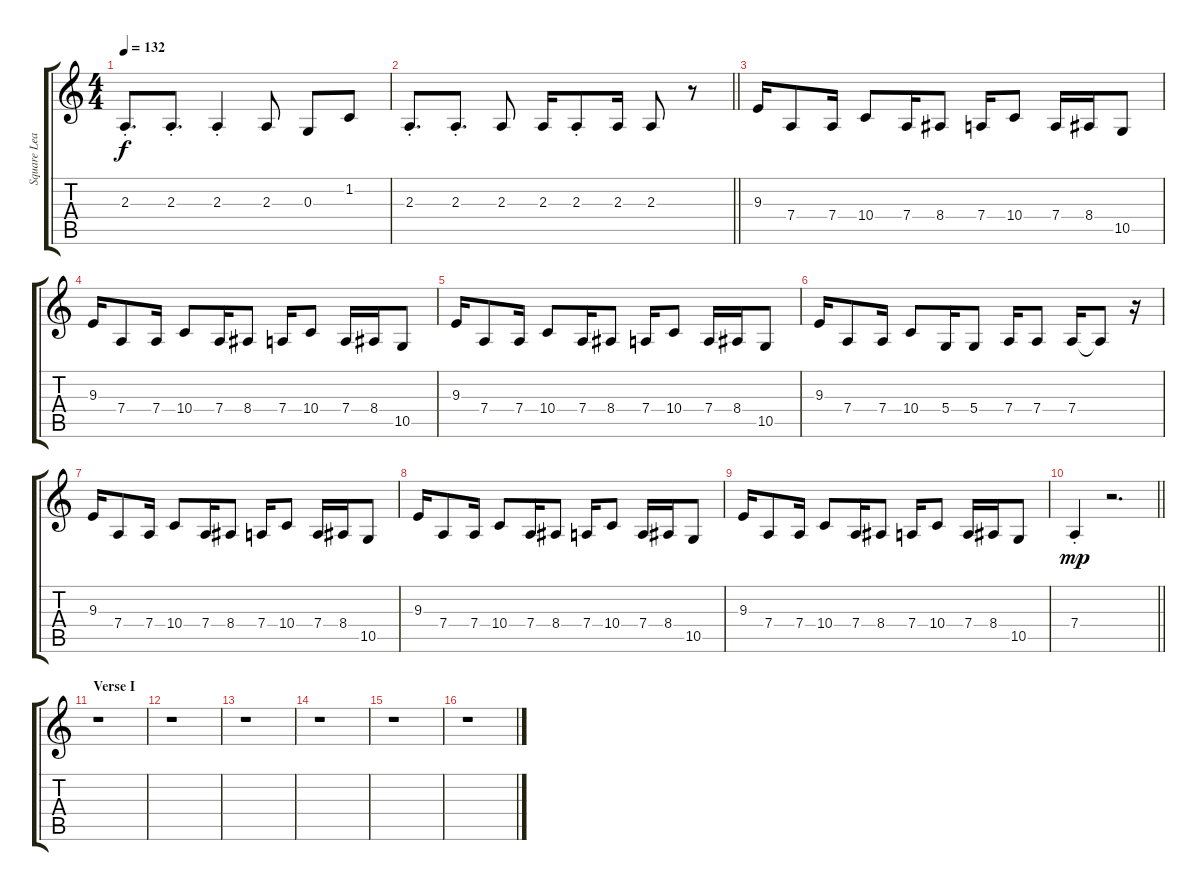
\track ("Square Lead" "Square Lea") {instrument lead1square}
\staff {score tabs}
\tuning (E4 B3 G3 D3 A2 E2) {hide}
\ts (4 4)
\tempo 132
\clef g2
\ks c
2.3{st}.8{d dy f} 2.3{st}.8{d} 2.3{st}.4 2.3.8 0.3.8 1.2.8 |
\barLineRight lightlight
2.3{st}.8{d} 2.3{st}.8{d} 2.3.8 2.3.16 2.3{st}.8 2.3.16 2.3.8 r.8 |
\section ("" "")
9.3.16 7.4.8 7.4.16 10.4.8 7.4.16 8.4.8 7.4.16 10.4.8 7.4.16 8.4.16 10.5.8 |
9.3.16 7.4.8 7.4.16 10.4.8 7.4.16 8.4.8 7.4.16 10.4.8 7.4.16 8.4.16 10.5.8 |
9.3.16 7.4.8 7.4.16 10.4.8 7.4.16 8.4.8 7.4.16 10.4.8 7.4.16 8.4.16 10.5.8 |
9.3.16 7.4.8 7.4.16 10.4.8 5.4.16 5.4.8 7.4.16 7.4.8 7.4.16 7.4{t}.8 r.16 |
9.3.16 7.4.8 7.4.16 10.4.8 7.4.16 8.4.8 7.4.16 10.4.8 7.4.16 8.4.16 10.5.8 |
9.3.16 7.4.8 7.4.16 10.4.8 7.4.16 8.4.8 7.4.16 10.4.8 7.4.16 8.4.16 10.5.8 |
9.3.16 7.4.8 7.4.16 10.4.8 7.4.16 8.4.8 7.4.16 10.4.8 7.4.16 8.4.16 10.5.8 |
\barLineRight lightlight
7.4{st}.4{dy mp} r.2{d} |
\section ("" "Verse I")
r.1 |
r.1 |
r.1 |
r.1 |
r.1 |
r.1
